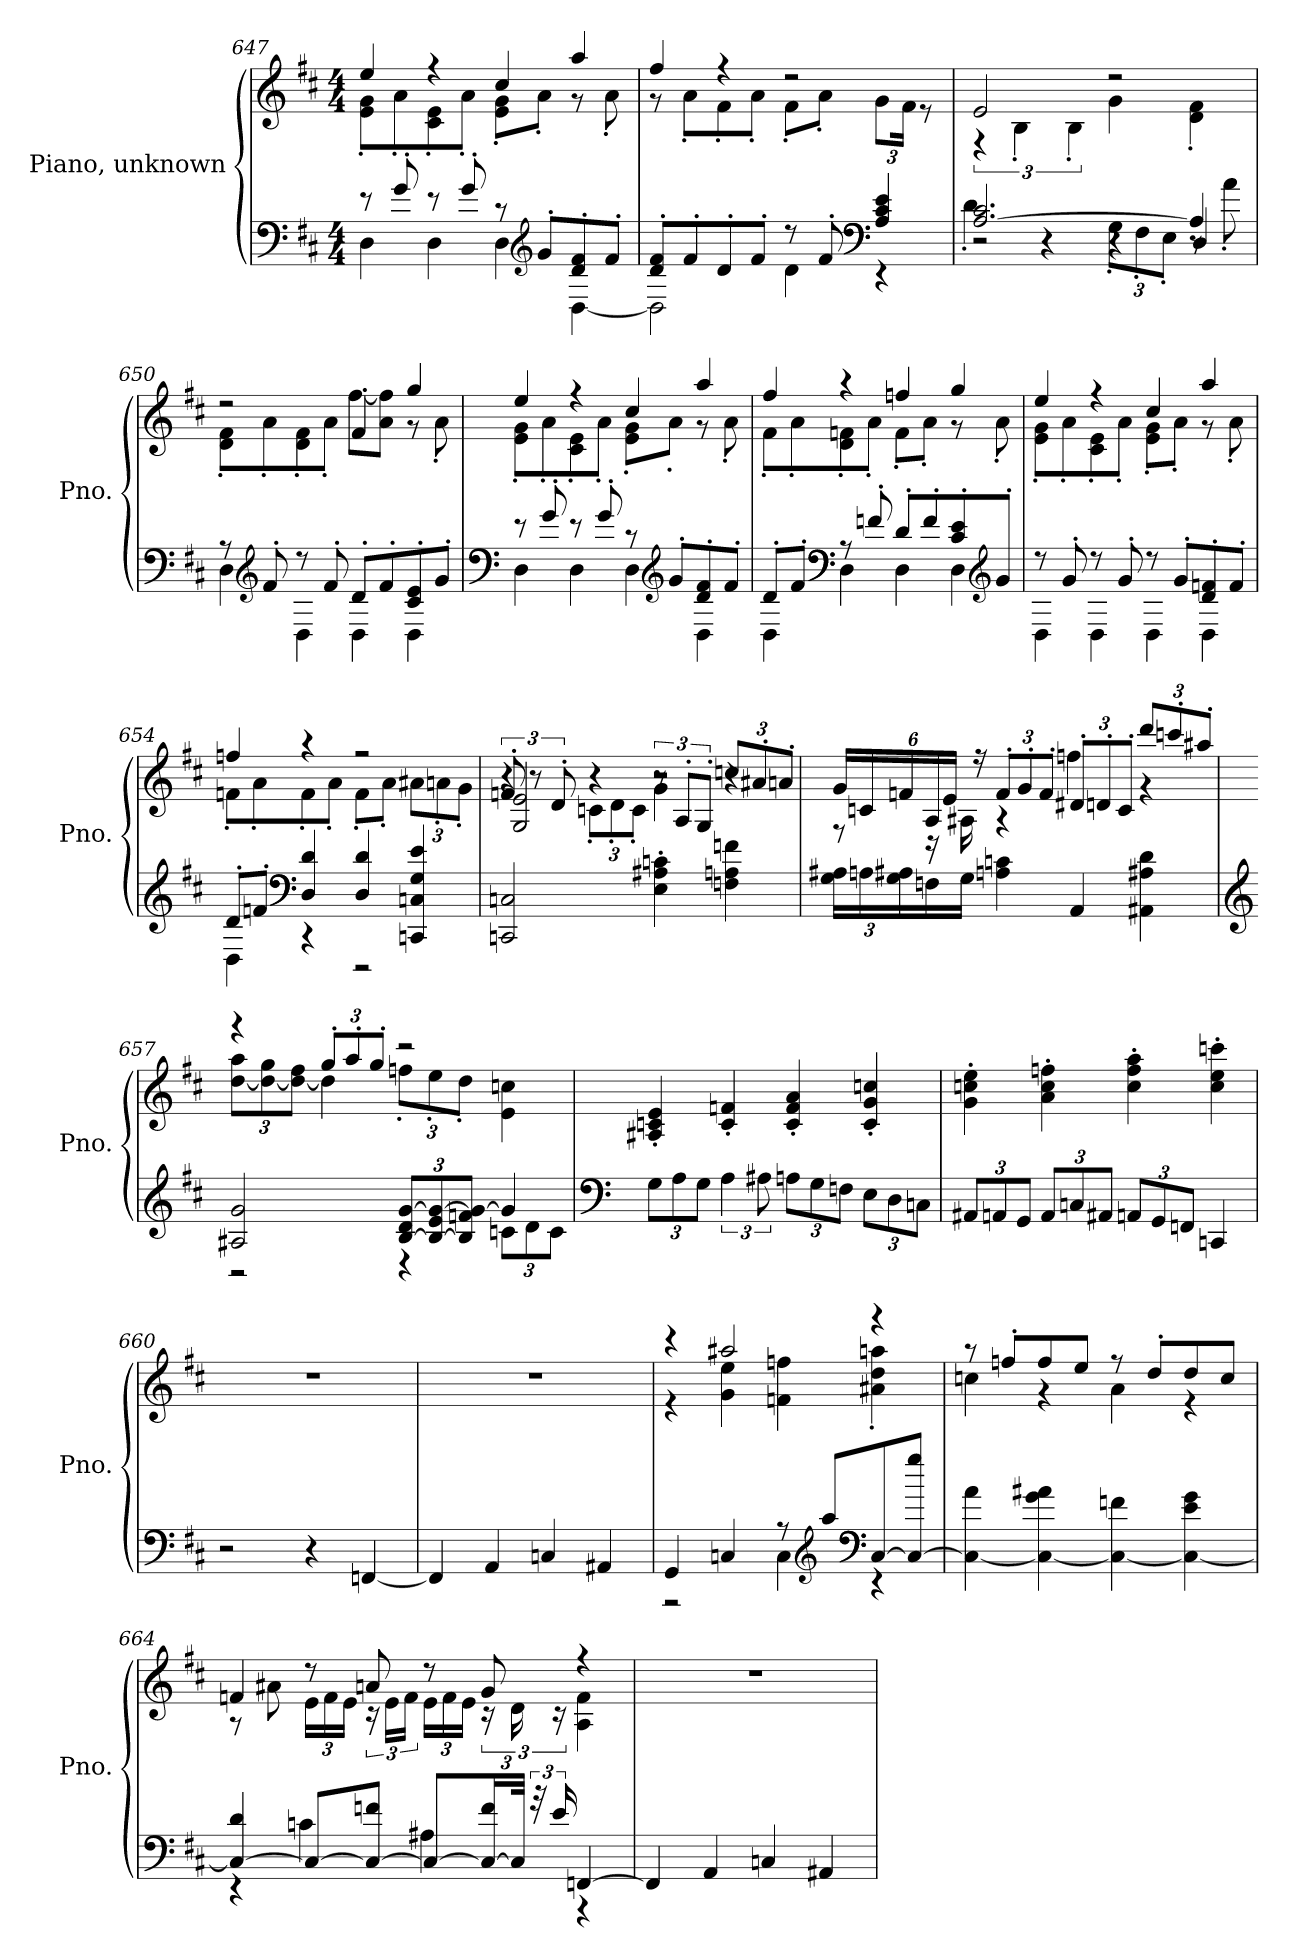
**kern	**kern
*part1	*part1
*staff2	*staff1
*I"Piano, unknown	*
*I'Pno.	*
*clefF4	*clefG2
*k[f#c#]	*k[f#c#]
*M4/4	*M4/4
=647	=647
*^	*^
8r	4D\	4ee/	8e\' 8g\'L
8g'/	.	.	8a'\
8r	4D\	4r	8c#\' 8e\'
8g'/	.	.	8a'\J
8r	4D\	4cc#/	8e\' 8g\'L
*clefG2	*	*	*
8g'/L	.	.	8a'\J
8d/' 8f#/'	[4D\	4aa/	8r
8f#'/J	.	.	8a'\
!!LO:LB:g=z	!!
=648	=648	=648	=648
8d/' 8f#/'L	2D\]	4ff#/	8r
8f#'/	.	.	8a'\L
8d'/	.	4r	8f#'\
8f#'/J	.	.	8a'\J
8r	4d\	2r	8f#'\L
8f#'/	.	.	8a'\J
*clefF4	*	*	*
*	*	*	*Xbrackettup
4A/ 4c#/ 4e/	4r	.	12g\L
.	.	.	24f#\Jk
.	.	.	8r
=649	=649	=649	=649
*	*^	*	*
*	*	*	*	*brackettup
[2.A/ 2.c#/	4d'\	2r	2e/	6r
.	.	.	.	6B'\
.	4r	.	.	.
.	.	.	.	6B'\
*	*Xbrackettup	*	*	*
.	12G'\L	4r	2r	4g\
.	12F#'\	.	.	.
.	12E'\J	.	.	.
4A/]	8r	4D/	.	4d\' 4f#\'
.	8a'\	.	.	.
*	*v	*v	*	*
=650	=650	=650	=650
8r	4D\	2r	8d\' 8f#\'L
*clefG2	*	*	*
8f#'/	.	.	8a'\
8r	4D\	.	8d\' 8f#\'
8f#'/	.	.	8a'\J
8d'/L	4D\	4f#'/	[8ff#\L
8f#'/	.	.	8a\ 8ff#\]J
8c#/' 8e/'	4D\	4gg/	8r
8g'/J	.	.	8a'\
!!LO:LB:g=z	!!
=651	=651	=651	=651
*clefF4	*	*	*
8r	4D\	4ee/	8e\' 8g\'L
8g'/	.	.	8a'\
8r	4D\	4r	8c#\' 8e\'
8g'/	.	.	8a'\J
8r	4D\	4cc#/	8e\' 8g\'L
*clefG2	*	*	*
8g'/L	.	.	8a'\J
8d/' 8f#/'	4D\	4aa/	8r
8f#'/J	.	.	8a'\
=652	=652	=652	=652
8d'/L	4D\	4ff#/	8f#'\L
8f#'/J	.	.	8a'\
*clefF4	*	*	*
8r	4D\	4r	8d\' 8fn\'
8fn'/	.	.	8a'\J
8d'/L	4D\	4ffn/	8f'\L
8f'/	.	.	8a'\J
8c#/' 8e/'	4D\	4gg/	8r
*clefG2	*	*	*
8g'/J	.	.	8a'\
=653	=653	=653	=653
8r	4D\	4ee/	8e\' 8g\'L
8g'/	.	.	8a'\
8r	4D\	4r	8c#\' 8e\'
8g'/	.	.	8a'\J
8r	4D\	4cc#/	8e\' 8g\'L
8g'/L	.	.	8a'\J
8d/' 8fn/'	4D\	4aa/	8r
8f'/J	.	.	8a'\
!!LO:LB:g=z	!!
=654	=654	=654	=654
8d'/L	4D\	4ffn/	8fn'\L
8fn'/J	.	.	8a'\
*clefF4	*	*	*
4D/ 4d/	4r	4r	8f'\
.	.	.	8a'\J
4D/ 4d/	2r	2r	8f'\L
.	.	.	8a'\J
*	*	*	*Xbrackettup
4CCn/ 4Cn/ 4G/ 4e/	.	.	12a#X\L
.	.	.	12an'\
.	.	.	12g'\J
*v	*v	*	*
*	*v	*v
=655	=655
*	*brackettup
*	*^
*	*	*^
2CCn/ 2Cn/	12fn'/	4r	2G/ 2e/
.	12r	.	.
.	12d'/	.	.
*	*	*Xbrackettup	*
.	4r	12cn'\L	.
.	.	12d'\	.
.	.	12c'\J	.
*	*brackettup	*	*
4E\' 4A#X\' 4cn\'	12r	4g\	2r
.	12A'/L	.	.
.	12G'/J	.	.
*	*Xbrackettup	*	*
4Fn\ 4An\ 4fn\	12ccn/L	4r	.
.	12a#X'/	.	.
.	12an'/J	.	.
*	*	*v	*v
!!LO:LB:g=z
=656	=656	=656
24G\ 24A#X\LL	24g/LL	8r
24An\	24cn/	.
24G\ 24A#X\	24fn/	.
*	*brackettup	*
16Fn\	24A/	16r
.	24e/JJ	.
16G\JJ	.	16A#X\
.	24r	.
*	*Xbrackettup	*
4An\ 4cn\	12f'/L	4r
.	12g'/	.
.	12f'/J	.
4AA/	12d#X'/L	4ffn\
.	12dn'/	.
.	12c'/J	.
4AA#X\ 4A#X\ 4d\	12ddd/L	4r
.	12cccn'/	.
.	12aa#X'/J	.
=657	=657	=657
*clefG2	*	*
*^	*	*
2A#X/ 2g/	2r	4r	[12dd\ 12aa\L
.	.	.	12dd\_ 12gg\
.	.	.	12dd\_ 12ff#\J
.	.	12gg'/L	4dd\]
.	.	12aa'/	.
.	.	12gg'/J	.
[12B/ 12d/ [12g/L	4r	2r	12ffn'\L
12B/_ 12e/ 12g/_	.	.	12ee'\
12B/] 12fn/ 12g/_J	.	.	12dd'\J
4g/]	12cn\L	.	4e\ 4ccn\
.	12d\	.	.
.	12c\J	.	.
*v	*v	*	*
*	*v	*v
!!LO:PB:g=z
=658	=658
*clefF4	*
12G\L	4A#X/' 4cn/' 4e/'
12A\	.
12G\J	.
*brackettup	*
6A\	4c/' 4fn/'
12A#X\	.
*Xbrackettup	*
12An\L	4c/' 4f/' 4a/'
12G\	.
12Fn\J	.
12E\L	4c/' 4g/' 4ccn/'
12D\	.
12Cn\J	.
=659	=659
12AA#X/L	4g\' 4ccn\' 4ee\'
12AAn/	.
12GG/J	.
12AA/L	4a\' 4cc\' 4ffn\'
12Cn/	.
12AA#X/J	.
12AAn/L	4cc\' 4ff\' 4aa\'
12GG/	.
12FFn/J	.
4CCn/	4cc\' 4ee\' 4cccn\'
=660	=660
2r	1r
4r	.
[4FFn/	.
=661	=661
4FF/]	1r
4AA/	.
4Cn/	.
4AA#X/	.
!!LO:LB:g=z
=662	=662
*^	*^
4GG/	2r	4r	4r
4Cn/	.	2aa#X/	4g\ 4ee\
8r	4C\	.	4fn\ 4ffn\
*clefG2	*	*	*
8aa/L	.	.	.
*clefF4	*	*	*
[8C/	4r	4r	4a#X\' 4dd\' 4aan\'
8C/_ 8gg/J	.	.	.
*v	*v	*	*
=663	=663	=663
4C\_ 4a\	8r	4ccn\
.	8ffn'/L	.
4C\_ 4g\ 4a#X\	8ff/	4r
.	8ee/J	.
4C\_ 4fn\	8r	4a\
.	8dd'/L	.
4C\_ 4e\ 4g\	8dd/	4r
.	8cc/J	.
=664	=664	=664
*^	*	*
4C/_ 4d/	4r	4fn/	8r
.	.	.	8a#X\
8C/L_	4cn\	8r	24e\LL
.	.	.	24f\
.	.	.	24e\JJ
*	*	*	*brackettup
8C/_ 8fn/J	.	8an/	24r
.	.	.	24e\LL
.	.	.	24f\JJ
*	*	*	*Xbrackettup
8C/L_	4A#X\	8r	24e\LL
.	.	.	24f\
.	.	.	24e\JJ
*brackettup	*	*	*brackettup
24C/_ 24f/L	.	8g/	24r
48C/JJk]	.	.	24d\
48r	.	.	.
24e/	.	.	24r
[4FFn/	4r	4r	4A\ 4f\
*v	*v	*	*
*	*v	*v
!!LO:LB:g=z
=665	=665
4FF/]	1r
4AA/	.
4Cn/	.
4AA#X/	.
=	=
*-	*-
